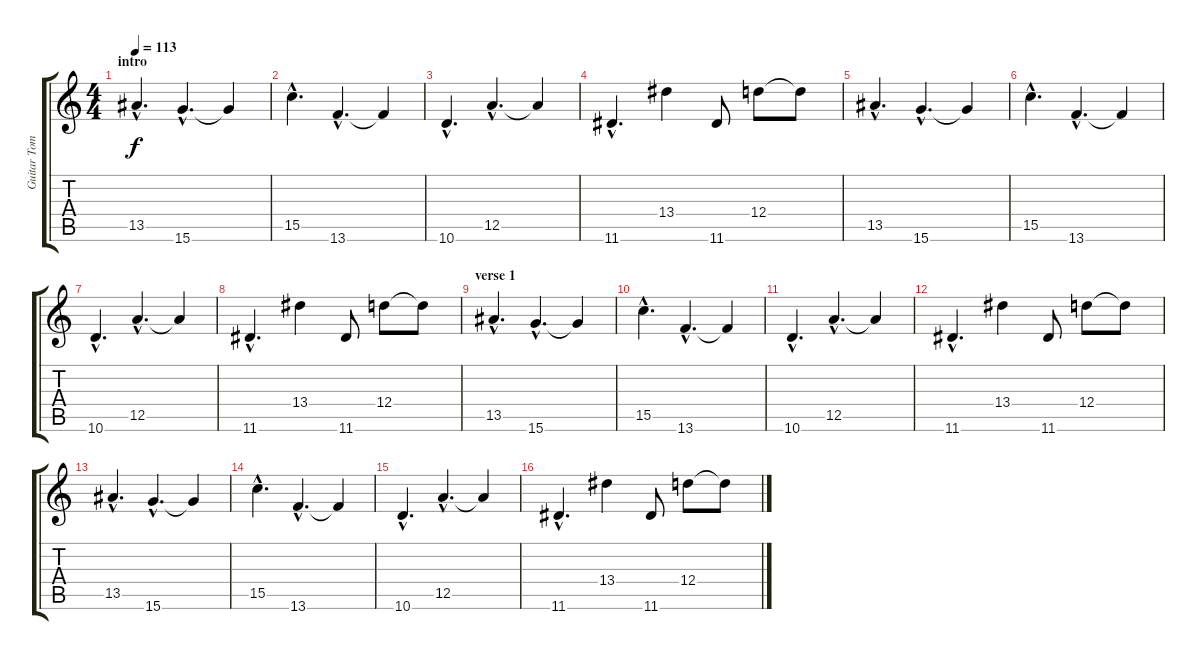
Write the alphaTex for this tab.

\track ("Guitar Tom Morello" "Guitar Tom") {instrument acousticguitarnylon}
\staff {score tabs}
\tuning (E4 B3 G3 D3 A2 E2) {hide}
\ts (4 4)
\section ("" "intro")
\tempo 113
\clef g2
\ks c
13.5{hac}.4{d dy f instrument acousticguitarnylon} 15.6{hac}.4{d} 15.6{t}.4 |
15.5{hac}.4{d} 13.6{hac}.4{d} 13.6{t}.4 |
10.6{hac}.4{d} 12.5{hac}.4{d} 12.5{t}.4 |
11.6{hac}.4{d} 13.4.4 11.6.8 12.4.8 12.4{t}.8 |
13.5{hac}.4{d} 15.6{hac}.4{d} 15.6{t}.4 |
15.5{hac}.4{d} 13.6{hac}.4{d} 13.6{t}.4 |
10.6{hac}.4{d} 12.5{hac}.4{d} 12.5{t}.4 |
11.6{hac}.4{d} 13.4.4 11.6.8 12.4.8 12.4{t}.8 |
\section ("" "verse 1")
13.5{hac}.4{d} 15.6{hac}.4{d} 15.6{t}.4 |
15.5{hac}.4{d} 13.6{hac}.4{d} 13.6{t}.4 |
10.6{hac}.4{d} 12.5{hac}.4{d} 12.5{t}.4 |
11.6{hac}.4{d} 13.4.4 11.6.8 12.4.8 12.4{t}.8 |
13.5{hac}.4{d} 15.6{hac}.4{d} 15.6{t}.4 |
15.5{hac}.4{d} 13.6{hac}.4{d} 13.6{t}.4 |
10.6{hac}.4{d} 12.5{hac}.4{d} 12.5{t}.4 |
11.6{hac}.4{d} 13.4.4 11.6.8 12.4.8 12.4{t}.8
